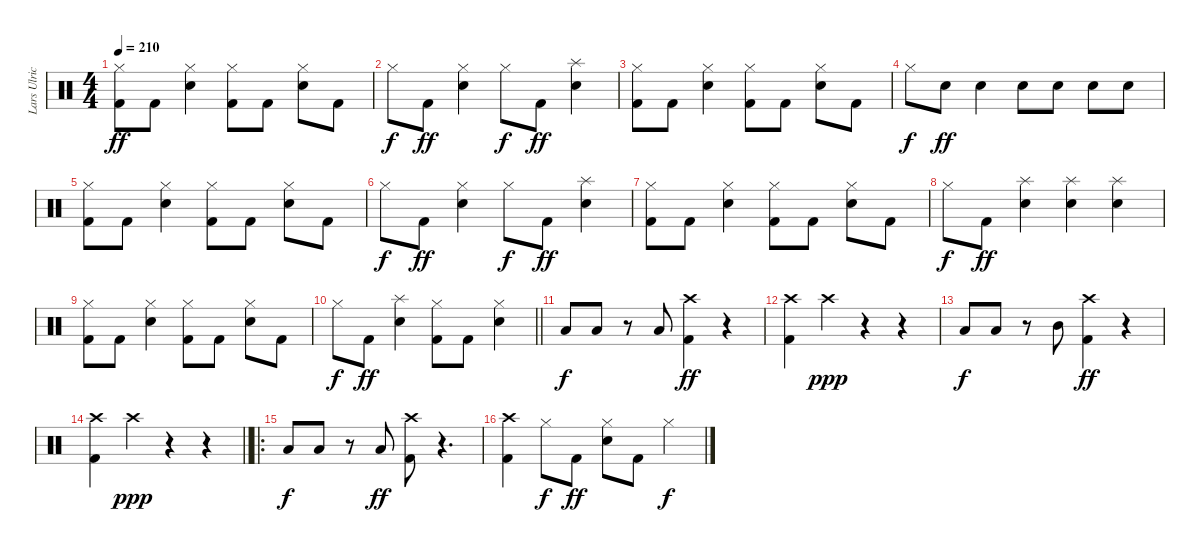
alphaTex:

\track ("Lars Ulrich" "Lars Ulric") {instrument percussion}
\staff {score}
\articulation defaults
\ts (4 4)
\tempo 210
\clef neutral
\ks c
("Hi-Hat (closed)" "Kick (hit) 2").8{dy ff} "Kick (hit) 2".8 ("Hi-Hat (closed)" "Snare (hit) 2").4 ("Hi-Hat (closed)" "Kick (hit) 2").8 "Kick (hit) 2".8 ("Hi-Hat (closed)" "Snare (hit) 2").8 "Kick (hit) 2".8 |
"Hi-Hat (closed)".8{dy f} "Kick (hit) 2".8{dy ff} ("Hi-Hat (closed)" "Snare (hit) 2").4 "Hi-Hat (closed)".8{dy f} "Kick (hit) 2".8{dy ff} ("Splash (hit)" "Snare (hit) 2").4 |
("Hi-Hat (closed)" "Kick (hit) 2").8 "Kick (hit) 2".8 ("Hi-Hat (closed)" "Snare (hit) 2").4 ("Hi-Hat (closed)" "Kick (hit) 2").8 "Kick (hit) 2".8 ("Hi-Hat (closed)" "Snare (hit) 2").8 "Kick (hit) 2".8 |
"Hi-Hat (closed)".8{dy f} "Snare (hit) 2".8{dy ff} "Snare (hit) 2".4 "Snare (hit) 2".8 "Snare (hit) 2".8 "Snare (hit) 2".8 "Snare (hit) 2".8 |
("Hi-Hat (closed)" "Kick (hit) 2").8 "Kick (hit) 2".8 ("Hi-Hat (closed)" "Snare (hit) 2").4 ("Hi-Hat (closed)" "Kick (hit) 2").8 "Kick (hit) 2".8 ("Hi-Hat (closed)" "Snare (hit) 2").8 "Kick (hit) 2".8 |
"Hi-Hat (closed)".8{dy f} "Kick (hit) 2".8{dy ff} ("Hi-Hat (closed)" "Snare (hit) 2").4 "Hi-Hat (closed)".8{dy f} "Kick (hit) 2".8{dy ff} ("Splash (hit)" "Snare (hit) 2").4 |
("Hi-Hat (closed)" "Kick (hit) 2").8 "Kick (hit) 2".8 ("Hi-Hat (closed)" "Snare (hit) 2").4 ("Hi-Hat (closed)" "Kick (hit) 2").8 "Kick (hit) 2".8 ("Hi-Hat (closed)" "Snare (hit) 2").8 "Kick (hit) 2".8 |
"Hi-Hat (closed)".8{dy f} "Kick (hit) 2".8{dy ff} ("Splash (hit)" "Snare (hit) 2").4 ("Splash (hit)" "Snare (hit) 2").4 ("Splash (hit)" "Snare (hit) 2").4 |
("Hi-Hat (closed)" "Kick (hit) 2").8 "Kick (hit) 2".8 ("Hi-Hat (closed)" "Snare (hit) 2").4 ("Hi-Hat (closed)" "Kick (hit) 2").8 "Kick (hit) 2".8 ("Hi-Hat (closed)" "Snare (hit) 2").8 "Kick (hit) 2".8 |
\barLineRight lightlight "Hi-Hat (closed)".8{dy f} "Kick (hit) 2".8{dy ff}
("Splash (hit)" "Snare (hit) 2").4 ("Hi-Hat (closed)" "Kick (hit) 2").8 "Kick (hit) 2".8 ("Hi-Hat (closed)" "Snare (hit) 2").4 |
"Low Tom (hit)".8{dy f} "Low Tom (hit)".8 r.8 "Low Tom (hit)".8 ("Crash high (hit)" "Kick (hit) 2").4{dy ff} r.4 |
("Crash high (hit)" "Kick (hit) 2").4 "Crash high (hit)".4{dy ppp volume 0} r.4 r.4 |
"Low Tom (hit)".8{dy f volume 16} "Low Tom (hit)".8 r.8 "Mid Tom (hit)".8 ("Crash high (hit)" "Kick (hit) 2").4{dy ff} r.4 |
\barLineRight lightlight
("Crash high (hit)" "Kick (hit) 2").4 "Crash high (hit)".4{dy ppp volume 0} r.4 r.4 |
\ro "Low Tom (hit)".8{dy f volume 14} "Low Tom (hit)".8
r.8 "Low Tom (hit)".8{dy ff} ("Crash high (hit)" "Kick (hit) 2").8 r.4{d} |
("Crash high (hit)" "Kick (hit) 2").4 "Hi-Hat (closed)".8{dy f} "Kick (hit) 2".8{dy ff} ("Hi-Hat (closed)" "Snare (hit) 2").8 "Kick (hit) 2".8 "Hi-Hat (closed)".4{dy f}
